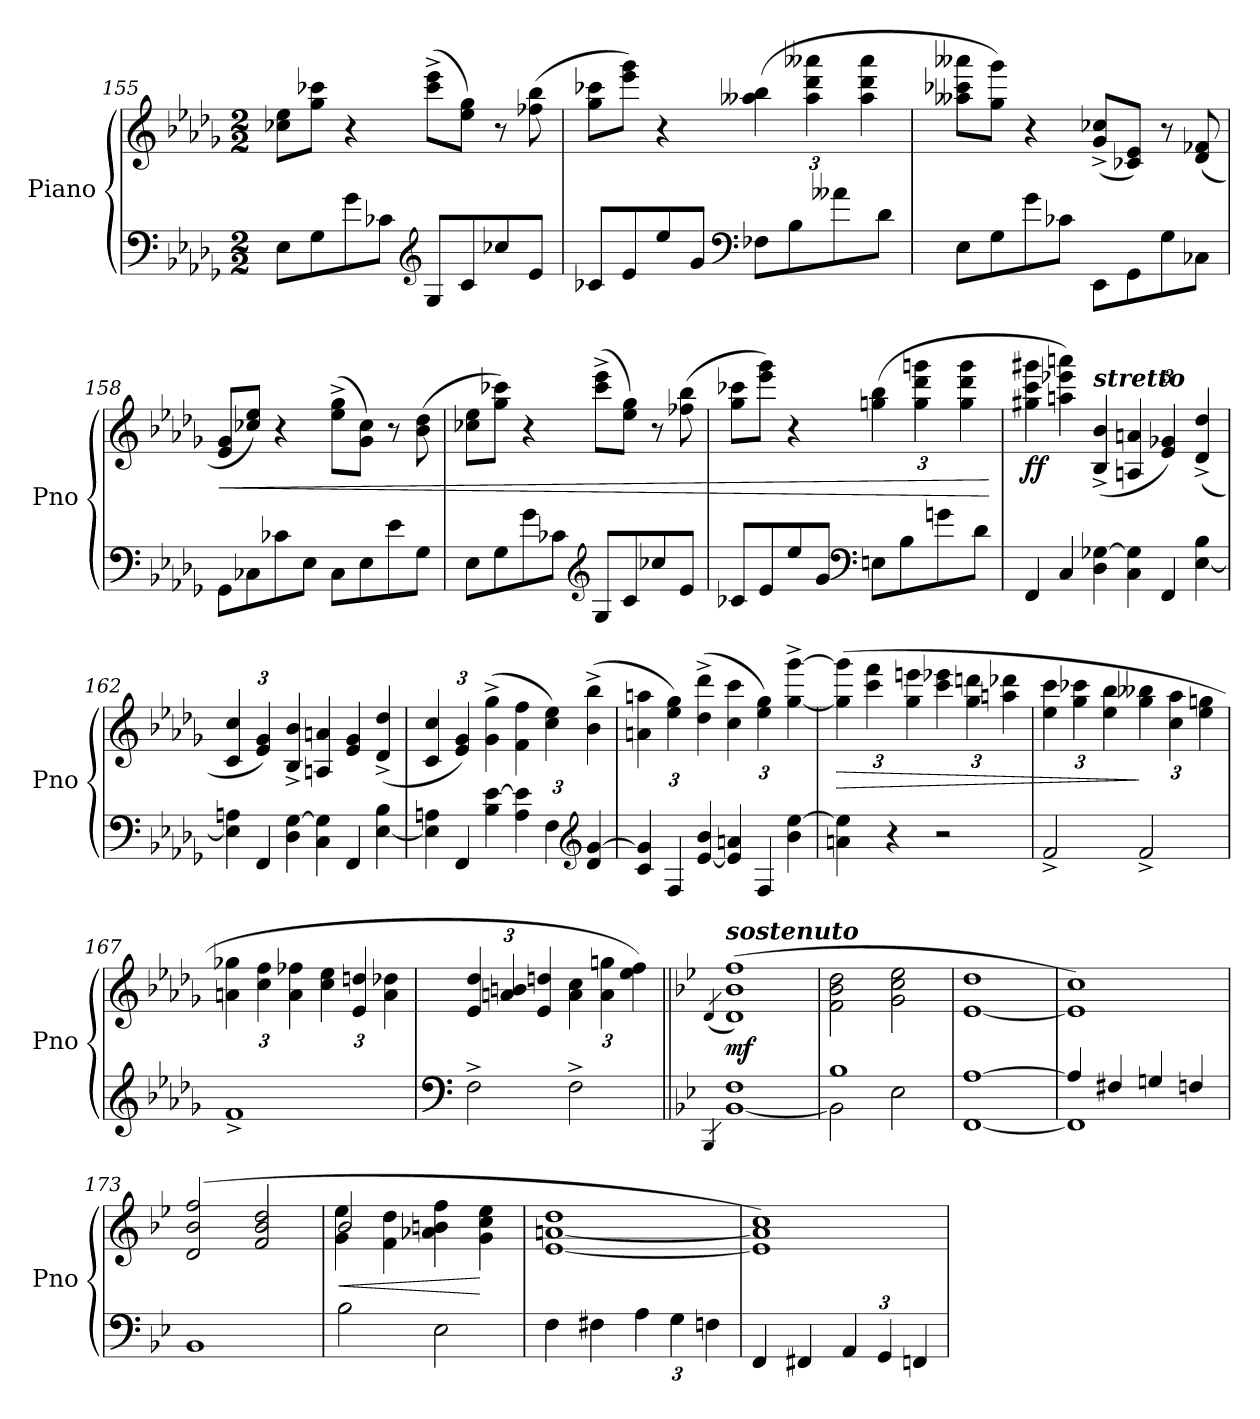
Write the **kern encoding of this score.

**kern	**kern	**dynam
*part1	*part1	*part1
*staff2	*staff1	*staff1/2
*I"Piano	*	*
*I'Pno	*	*
*clefF4	*clefG2	*
*k[b-e-a-d-g-]	*k[b-e-a-d-g-]	*
*D-:	*D-:	*
*M2/2	*M2/2	*
=155	=155	=155
8E-\L	8cc-X\ 8ee-\L	.
8G-\	8gg-\ 8ccc-X\J	.
8g-\	4r	.
8c-X\J	.	.
*clefG2	*	*
8G-/L	(>8ccc-\^> 8eee-\^>L	.
8c-/	8ee-\ 8gg-\J)	.
8cc-X/	8r	.
8e-/J	(>8ff-X\ 8bb-\	.
=156	=156	=156
8c-X/L	8gg-\ 8ccc-X\L	.
8e-/	8eee-\ 8ggg-\J)	.
8ee-/	4r	.
8g-/J	.	.
*clefF4	*	*
*	*Xbrackettup	*
8F-X\L	(>6aa--X\ 6bb-\	.
8B-\	.	.
.	6aa--\ 6ddd-\ 6aaa--X\	.
8a--X\	.	.
.	6aa--\ 6ddd-\ 6aaa--\	.
8d-\J	.	.
!!LO:LB:g=z
=157	=157	=157
8E-\L	8aa--X\ 8ccc-X\ 8aaa--X\L	.
8G-\	8gg-\ 8ggg-\J)	.
8g-\	4r	.
8c-X\J	.	.
8EE-\L	(<8g-/^< 8cc-X/^<L	.
8GG-\	8c-X/ 8e-/J)	.
8G-\	8r	.
8C-X\J	(<8d-/ 8f-X/	.
!!LO:PB:g=z
=158	=158	=158
!	!	!LO:HP:b
8GG-\L	8e-/ 8g-/L	<
8C-X\	8cc-X/ 8ee-/J)	.
8c-X\	4r	.
8E-\J	.	.
8C-\L	(>8ee-\^> 8gg-\^>L	.
8E-\	8g-\ 8cc-\J)	.
8e-\	8r	.
8G-\J	(>8b-\ 8dd-\	.
=159	=159	=159
8E-\L	8cc-X\ 8ee-\L	.
8G-\	8gg-\ 8ccc-X\J)	.
8g-\	4r	.
8c-X\J	.	.
*clefG2	*	*
8G-/L	(>8ccc-\^> 8eee-\^>L	.
8c-/	8ee-\ 8gg-\J)	.
8cc-X/	8r	.
8e-/J	(>8ff-X\ 8bb-\	.
=160	=160	=160
8c-X/L	8gg-\ 8ccc-X\L	.
8e-/	8eee-\ 8ggg-\J)	.
8ee-/	4r	.
8g-/J	.	.
*clefF4	*	*
8En\L	(>6ggn\ 6bb-\	.
8B-\	.	.
.	6gg\ 6ddd-\ 6gggn\	.
8gn\	.	.
.	6gg\ 6ddd-\ 6ggg\	.
8d-\J	.	.
.	.	[
!!LO:LB:g=z
=161	=161	=161
*Xtuplet	*Xtuplet	*
!	!	!LO:DY:b
6FF/	6gg#X\ 6ccc\ 6ggg#X\	ff
6C/	6aan\ 6eee-X\ 6aaan\)	.
!	!LO:TX:a:Bi:t=stretto	!
6D-\ [6G-X\	(<6B-/^< 6b-/^<	.
*	*tuplet	*
6C\ 6G-\]	6An/ 6an/	.
6FF/	6e-/ 6g-X/)	.
[6E-\ 6B-\	(<6d-/^< 6dd-/^<	.
!!LO:PB:g=z
=162	=162	=162
6E-\] 6An\	6c/ 6cc/	.
6FF/	6e-/ 6g-/)	.
6D-\ [6G-\	6B-/^< 6b-/^<	.
*	*Xtuplet	*
6C\ 6G-\]	6An/ 6an/	.
6FF/	6e-/ 6g-/	.
[6E-\ 6B-\	(<6d-/^< 6dd-/^<	.
=163	=163	=163
*	*tuplet	*
6E-\] 6An\	6c/ 6cc/	.
6FF/	6e-/ 6g-/)	.
6B-\ [6e-\	(>6g-\^> 6gg-\^>	.
6A\ 6e-\]	6f\ 6ff\	.
6F\	6cc\ 6ee-\)	.
*clefG2	*	*
6d-/ [6g-/	(>6b-\^> 6bb-\^>	.
=164	=164	=164
6c/ 6g-/]	6an\ 6aan\	.
6F/	6ee-\ 6gg-\)	.
[6e-/ 6b-/	(>6dd-\^> 6ddd-\^>	.
6e-/] 6an/	6cc\ 6ccc\	.
6F/	6ee-\ 6gg-\)	.
6b-\ [6ee-\	[6gg-\^> [6ggg-\^>	.
=165	=165	=165
!	!	!LO:HP:b
4an\ 4ee-\]	(>6gg-\] 6ggg-\]	>
.	6ccc\ 6fff\	.
4r	.	.
.	6gg-\ 6eeen\	.
2r	6ccc\ 6eee-X\	.
.	6gg-\ 6dddn\	.
.	6aan\ 6ddd-X\	.
!!LO:LB:g=z
=166	=166	=166
2f^</	6ee-\ 6ccc\	.
.	6gg-\ 6ccc-X\	.
.	6ee-\ 6bb-\	.
2f^</	6gg-\ 6bb--X\	]
.	6cc\ 6aa-\	.
.	6ee-\ 6ggn\	.
!!LO:LB:g=z
=167	=167	=167
1f^<	6an\ 6gg-X\	.
.	6cc\ 6ff\	.
.	6a\ 6ff-X\	.
.	6cc\ 6ee-\	.
.	6e-/ 6ddn/	.
.	6a\ 6dd-X\	.
=168	=168	=168
*clefF4	*	*
2F^>\	6e-/ 6dd-/	.
.	6an/ 6bn/	.
.	6e-/ 6ddn/	.
2F^>\	6a\ 6cc\	.
.	6a\ 6ggn\	.
.	6ee-\ 6ff\)	.
=169||	=169||	=169||
*k[b-e-]	*k[b-e-]	*
*B-:	*B-:	*
4qBBB-/	(>4qd/	.
!	!LO:TX:a:Bi:t=sostenuto	!
!	!	!LO:DY:b
[1BB- 1F	(>1d 1b- 1ff)	mf
=170	=170	=170
*^	*	*
2BB-\]	1B-	2f\ 2b-\ 2dd\	.
2E-\	.	2g\ 2cc\ 2ee-\	.
=171	=171	=171	=171
[>1A	[<1FF	[1e- 1dd	.
=172	=172	=172	=172
4A/]	1FF]	1e-] 1cc)	.
4F#X/	.	.	.
4Gn/	.	.	.
4Fn/	.	.	.
*v	*v	*	*
!!LO:LB:g=z
=173	=173	=173
1BB-	(>2d/ 2b-/ 2ff/	.
.	2f/ 2b-/ 2dd/	.
!!LO:LB:g=z
=174	=174	=174
!	!	!LO:HP:b
*	*^	*
2B-\	2b-/	4g\ 4ee-\	<
.	.	4f\ 4dd\	.
2E-\	4a-X\ 4bn\ 4ff\	2ryy	.
.	4g\ 4cc\ 4ee-\	.	[
*	*v	*v	*
=175	=175	=175
4F\	[1e- [1an 1dd	.
4F#X\	.	.
*tuplet	*	*
*Xbrackettup	*	*
6A\	.	.
6G\	.	.
6Fn\	.	.
=176	=176	=176
4FF/	1e-] 1a] 1cc)	.
4FF#X/	.	.
6AA/	.	.
6GG/	.	.
6FFn/	.	.
=	=	=
*-	*-	*-
